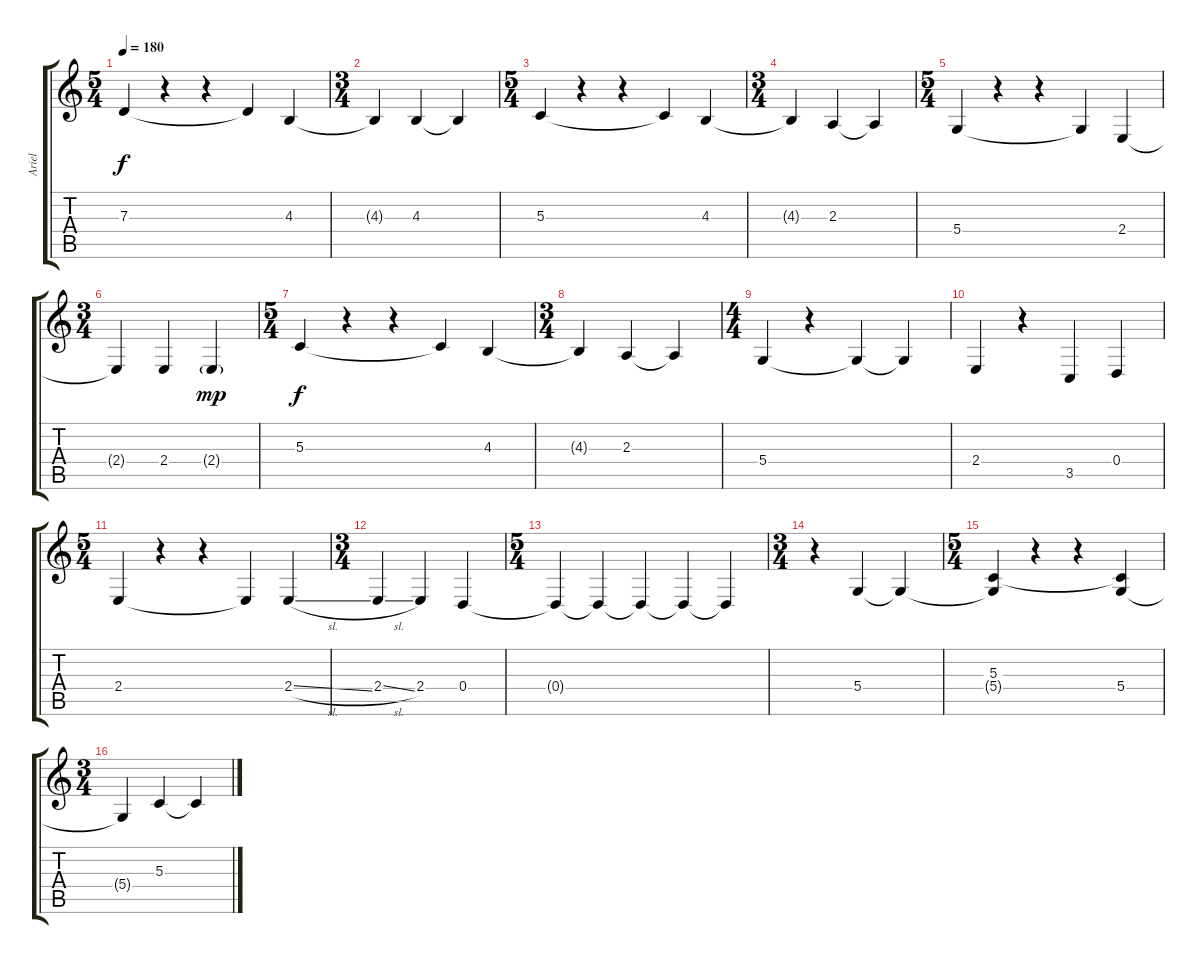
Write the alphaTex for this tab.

\track ("Ariel" "Ariel") {instrument viola}
\staff {score tabs}
\tuning (E4 B3 G3 D3 A2 E2) {hide}
\ts (5 4)
\tempo 180
\clef g2
\ks c
7.3.4{dy f} r.4 r.4 7.3{t}.4 4.3.4 |
\ts (3 4)
4.3{t}.4 4.3.4 4.3{t}.4 |
\ts (5 4)
5.3.4 r.4 r.4 5.3{t}.4 4.3.4 |
\ts (3 4)
4.3{t}.4 2.3.4 2.3{t}.4 |
\ts (5 4)
5.4.4 r.4 r.4 5.4{t}.4 2.4.4 |
\ts (3 4)
2.4{t}.4 2.4.4 2.4{g}.4{dy mp} |
\ts (5 4)
5.3.4{dy f} r.4 r.4 5.3{t}.4 4.3.4 |
\ts (3 4)
4.3{t}.4 2.3.4 2.3{t}.4 |
\ts (4 4)
5.4.4 r.4 5.4{t}.4 5.4{t}.4 |
2.4.4 r.4 3.5.4 0.4.4 |
\ts (5 4)
2.4.4 r.4 r.4 2.4{t}.4 2.4{sl}.4 |
\ts (3 4)
2.4{sl}.4 2.4.4 0.4.4 |
\ts (5 4)
0.4{t}.4 0.4{t}.4 0.4{t}.4 0.4{t}.4 0.4{t}.4 |
\ts (3 4)
r.4 5.4.4 5.4{t}.4 |
\ts (5 4)
(5.3 5.4{t}).4 r.4 r.4 (5.3{t} 5.4).4 |
\ts (3 4)
5.4{t}.4 5.3.4 5.3{t}.4
